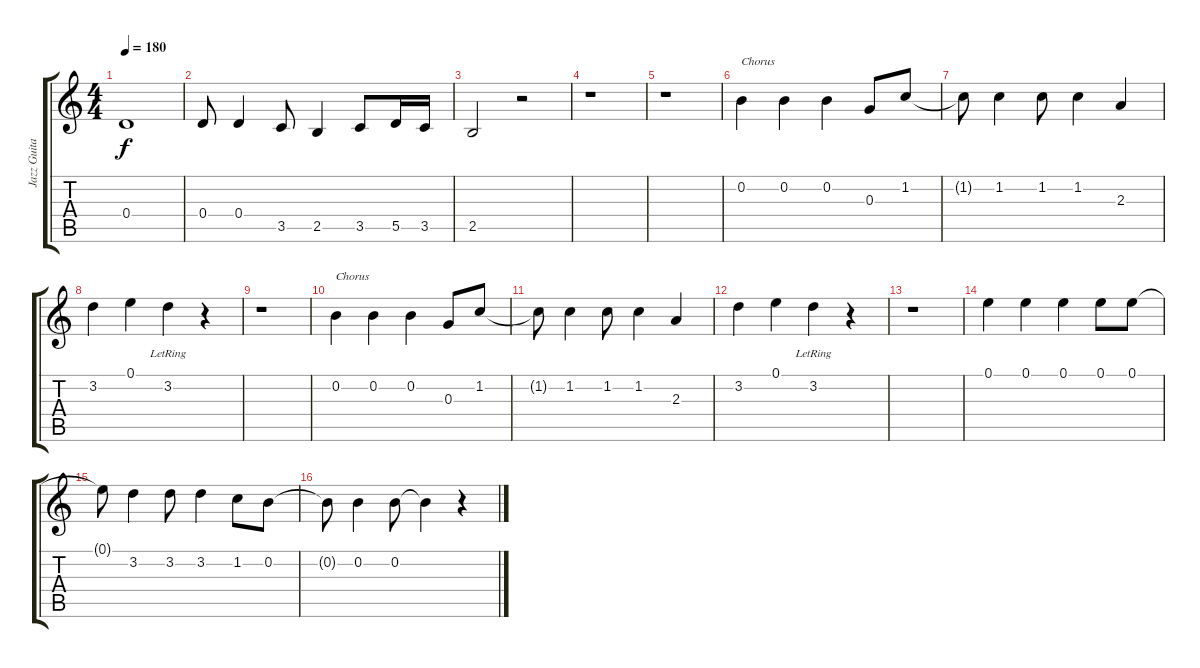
\track ("Jazz Guitar" "Jazz Guita") {instrument electricguitarjazz}
\staff {score tabs}
\tuning (E4 B3 G3 D3 A2 E2) {hide}
\ts (4 4)
\tempo 180
\clef g2
\ks c
0.4.1{dy f} |
0.4.8 0.4.4 3.5.8 2.5.4 3.5.8 5.5.16 3.5.16 |
2.5.2 r.2 |
r.1 |
r.1 |
0.2.4{txt "Chorus"} 0.2.4 0.2.4 0.3.8 1.2.8 |
1.2{t}.8 1.2.4 1.2.8 1.2.4 2.3.4 |
3.2.4 0.1.4 3.2{lr}.4 r.4 |
r.1 |
0.2.4{txt "Chorus"} 0.2.4 0.2.4 0.3.8 1.2.8 |
1.2{t}.8 1.2.4 1.2.8 1.2.4 2.3.4 |
3.2.4 0.1.4 3.2{lr}.4 r.4 |
r.1 |
0.1.4 0.1.4 0.1.4 0.1.8 0.1.8 |
0.1{t}.8 3.2.4 3.2.8 3.2.4 1.2.8 0.2.8 |
0.2{t}.8 0.2.4 0.2.8 0.2{t}.4 r.4
